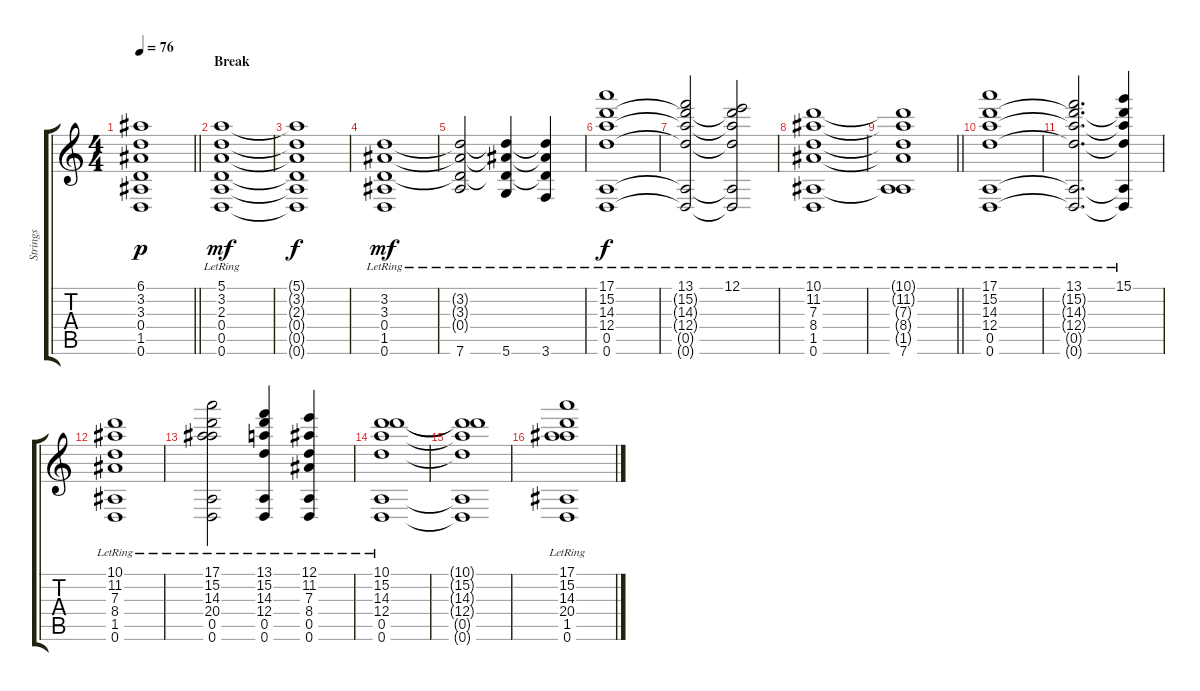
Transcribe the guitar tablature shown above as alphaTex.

\track ("Strings" "Strings") {instrument pad2warm}
\staff {score tabs}
\tuning (E5 B4 G4 D4 A3 D3) {hide}
\ts (4 4)
\tempo 76
\clef g2
\barLineRight lightlight
\ks c
(6.1{t} 3.2{t} 3.3{t} 0.4{t} 1.5{t} 0.6{t}).1{dy p} |
\section ("" "Break")
(5.1{lr} 3.2{lr} 2.3{lr} 0.4{lr} 0.5{lr} 0.6{lr}).1{dy mf} |
(5.1{t} 3.2{t} 2.3{t} 0.4{t} 0.5{t} 0.6{t}).1{dy f} |
(3.2{lr} 3.3{lr} 0.4{lr} 1.5{lr} 0.6{lr}).1{dy mf} |
(3.2{t} 3.3{t} 0.4{t} 7.6{lr}).2 (3.2{t} 3.3{t} 0.4{t} 5.6{lr}).4 (3.2{t} 3.3{t} 0.4{t} 3.6{lr}).4 |
(17.1{lr} 15.2{lr} 14.3{lr} 12.4{lr} 0.5{lr} 0.6{lr}).1{dy f} |
(13.1{lr} 15.2{t} 14.3{t} 12.4{t} 0.5{t} 0.6{t}).2 (12.1{lr} 15.2{t} 14.3{t} 12.4{t} 0.5{t} 0.6{t}).2 |
(10.1{lr} 11.2{lr} 7.3{lr} 8.4{lr} 1.5{lr} 0.6{lr}).1 |
\barLineRight lightlight
(10.1{t} 11.2{t} 7.3{t} 8.4{t} 1.5{t} 7.6{lr}).1 |
(17.1{lr} 15.2{lr} 14.3{lr} 12.4{lr} 0.5{lr} 0.6{lr}).1 |
(13.1{lr} 15.2{t} 14.3{t} 12.4{t} 0.5{t} 0.6{t}).2{d} (15.1{lr} 15.2{t} 14.3{t} 12.4{t} 0.5{t} 0.6{t}).4 |
(10.1{lr} 11.2{lr} 7.3{lr} 8.4{lr} 1.5{lr} 0.6{lr}).1 |
(17.1{lr} 15.2{lr} 14.3{lr} 20.4{lr} 0.5{lr} 0.6{lr}).2 (13.1{lr} 15.2{lr} 14.3{lr} 12.4{lr} 0.5{lr} 0.6{lr}).4 (12.1{lr} 11.2{lr} 7.3{lr} 8.4{lr} 0.5{lr} 0.6{lr}).4 |
(10.1{lr} 15.2{lr} 14.3{lr} 12.4{lr} 0.5{lr} 0.6{lr}).1 |
(10.1{t} 15.2{t} 14.3{t} 12.4{t} 0.5{t} 0.6{t}).1 |
(17.1{lr} 15.2{lr} 14.3{lr} 20.4{lr} 1.5{lr} 0.6{lr}).1
